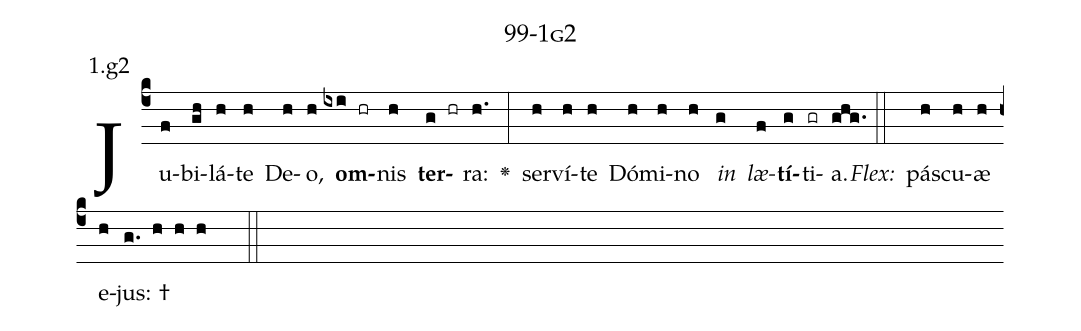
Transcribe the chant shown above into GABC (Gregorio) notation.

name: 99-1g2;
annotation: 1.g2;
%%
(c4)Ju(f)bi(gh)lá(h)te(h) De(h)o,(h) <b>om</b>(ixi hr)nis(h) <b>ter</b>(g hr)ra:(h.) <v>\greheightstar</v>(:) ser(h)ví(h)te(h) Dó(h)mi(h)no(h) <i>in</i>(g) <i>læ</i>(f)<b>tí</b>(g)ti(gr)a.(ghg.) (::)
<i>Flex:</i>()  pás(h)cu(h)æ(h) e(h)jus: †(g. h h h  ::)

%E(h) u(h) o(g) u(f) a(g) e.(ghg.) (::)
